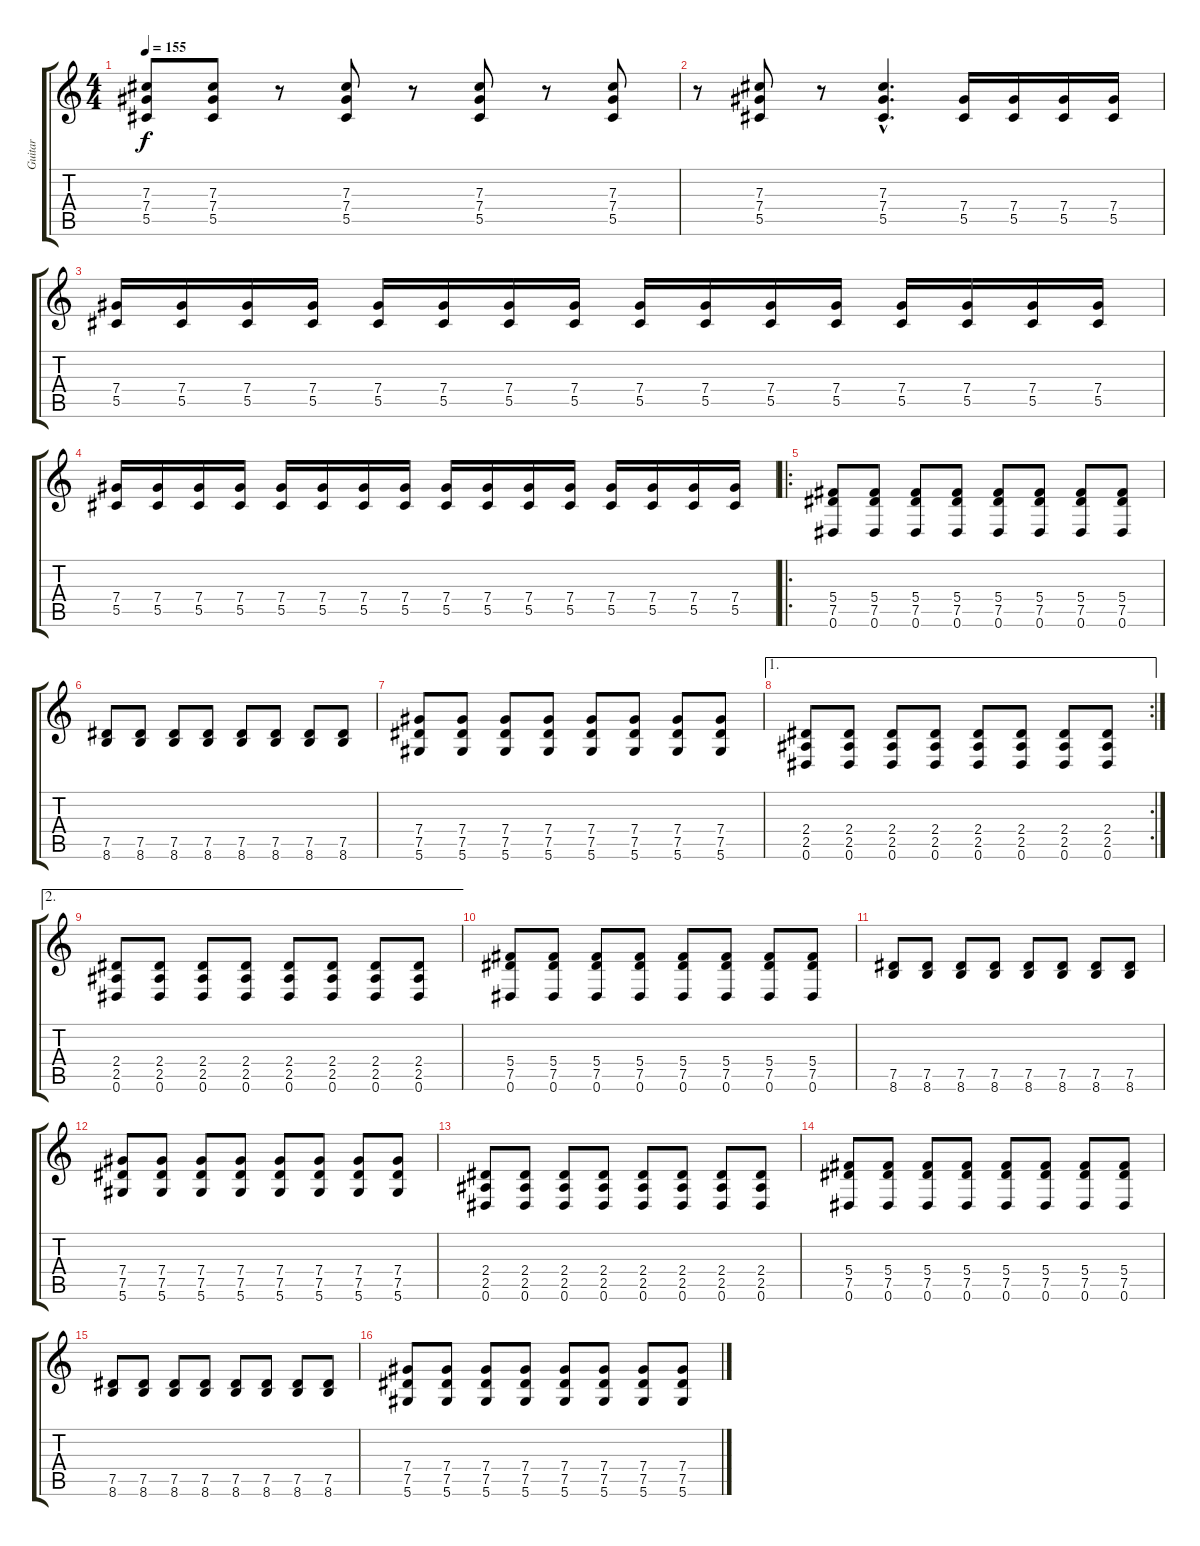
\track ("Guitar" "Guitar") {instrument overdrivenguitar}
\staff {score tabs}
\tuning (Eb4 Bb3 Gb3 Db3 Ab2 Eb2) {hide}
\ts (4 4)
\tempo 155
\clef g2
\ks c
(7.3 7.4 5.5).8{dy f} (7.3 7.4 5.5).8 r.8 (7.3 7.4 5.5).8 r.8 (7.3 7.4 5.5).8 r.8 (7.3 7.4 5.5).8 |
r.8 (7.3 7.4 5.5).8 r.8 (7.3{hac} 7.4{hac} 5.5{hac}).4{d} (7.4 5.5).16 (7.4 5.5).16 (7.4 5.5).16 (7.4 5.5).16 |
(7.4 5.5).16 (7.4 5.5).16 (7.4 5.5).16 (7.4 5.5).16 (7.4 5.5).16 (7.4 5.5).16 (7.4 5.5).16 (7.4 5.5).16 (7.4 5.5).16 (7.4 5.5).16 (7.4 5.5).16 (7.4 5.5).16 (7.4 5.5).16 (7.4 5.5).16 (7.4 5.5).16 (7.4 5.5).16 |
(7.4 5.5).16 (7.4 5.5).16 (7.4 5.5).16 (7.4 5.5).16 (7.4 5.5).16 (7.4 5.5).16 (7.4 5.5).16 (7.4 5.5).16 (7.4 5.5).16 (7.4 5.5).16 (7.4 5.5).16 (7.4 5.5).16 (7.4 5.5).16 (7.4 5.5).16 (7.4 5.5).16 (7.4 5.5).16 |
\ro
(5.4 7.5 0.6).8 (5.4 7.5 0.6).8 (5.4 7.5 0.6).8 (5.4 7.5 0.6).8 (5.4 7.5 0.6).8 (5.4 7.5 0.6).8 (5.4 7.5 0.6).8 (5.4 7.5 0.6).8 |
(7.5 8.6).8 (7.5 8.6).8 (7.5 8.6).8 (7.5 8.6).8 (7.5 8.6).8 (7.5 8.6).8 (7.5 8.6).8 (7.5 8.6).8 |
(7.4 7.5 5.6).8 (7.4 7.5 5.6).8 (7.4 7.5 5.6).8 (7.4 7.5 5.6).8 (7.4 7.5 5.6).8 (7.4 7.5 5.6).8 (7.4 7.5 5.6).8 (7.4 7.5 5.6).8 |
\ae 1
\rc 2
(2.4 2.5 0.6).8 (2.4 2.5 0.6).8 (2.4 2.5 0.6).8 (2.4 2.5 0.6).8 (2.4 2.5 0.6).8 (2.4 2.5 0.6).8 (2.4 2.5 0.6).8 (2.4 2.5 0.6).8 |
\ae 2
(2.4 2.5 0.6).8 (2.4 2.5 0.6).8 (2.4 2.5 0.6).8 (2.4 2.5 0.6).8 (2.4 2.5 0.6).8 (2.4 2.5 0.6).8 (2.4 2.5 0.6).8 (2.4 2.5 0.6).8 |
(5.4 7.5 0.6).8 (5.4 7.5 0.6).8 (5.4 7.5 0.6).8 (5.4 7.5 0.6).8 (5.4 7.5 0.6).8 (5.4 7.5 0.6).8 (5.4 7.5 0.6).8 (5.4 7.5 0.6).8 |
(7.5 8.6).8 (7.5 8.6).8 (7.5 8.6).8 (7.5 8.6).8 (7.5 8.6).8 (7.5 8.6).8 (7.5 8.6).8 (7.5 8.6).8 |
(7.4 7.5 5.6).8 (7.4 7.5 5.6).8 (7.4 7.5 5.6).8 (7.4 7.5 5.6).8 (7.4 7.5 5.6).8 (7.4 7.5 5.6).8 (7.4 7.5 5.6).8 (7.4 7.5 5.6).8 |
(2.4 2.5 0.6).8 (2.4 2.5 0.6).8 (2.4 2.5 0.6).8 (2.4 2.5 0.6).8 (2.4 2.5 0.6).8 (2.4 2.5 0.6).8 (2.4 2.5 0.6).8 (2.4 2.5 0.6).8 |
(5.4 7.5 0.6).8 (5.4 7.5 0.6).8 (5.4 7.5 0.6).8 (5.4 7.5 0.6).8 (5.4 7.5 0.6).8 (5.4 7.5 0.6).8 (5.4 7.5 0.6).8 (5.4 7.5 0.6).8 |
(7.5 8.6).8 (7.5 8.6).8 (7.5 8.6).8 (7.5 8.6).8 (7.5 8.6).8 (7.5 8.6).8 (7.5 8.6).8 (7.5 8.6).8 |
(7.4 7.5 5.6).8 (7.4 7.5 5.6).8 (7.4 7.5 5.6).8 (7.4 7.5 5.6).8 (7.4 7.5 5.6).8 (7.4 7.5 5.6).8 (7.4 7.5 5.6).8 (7.4 7.5 5.6).8
